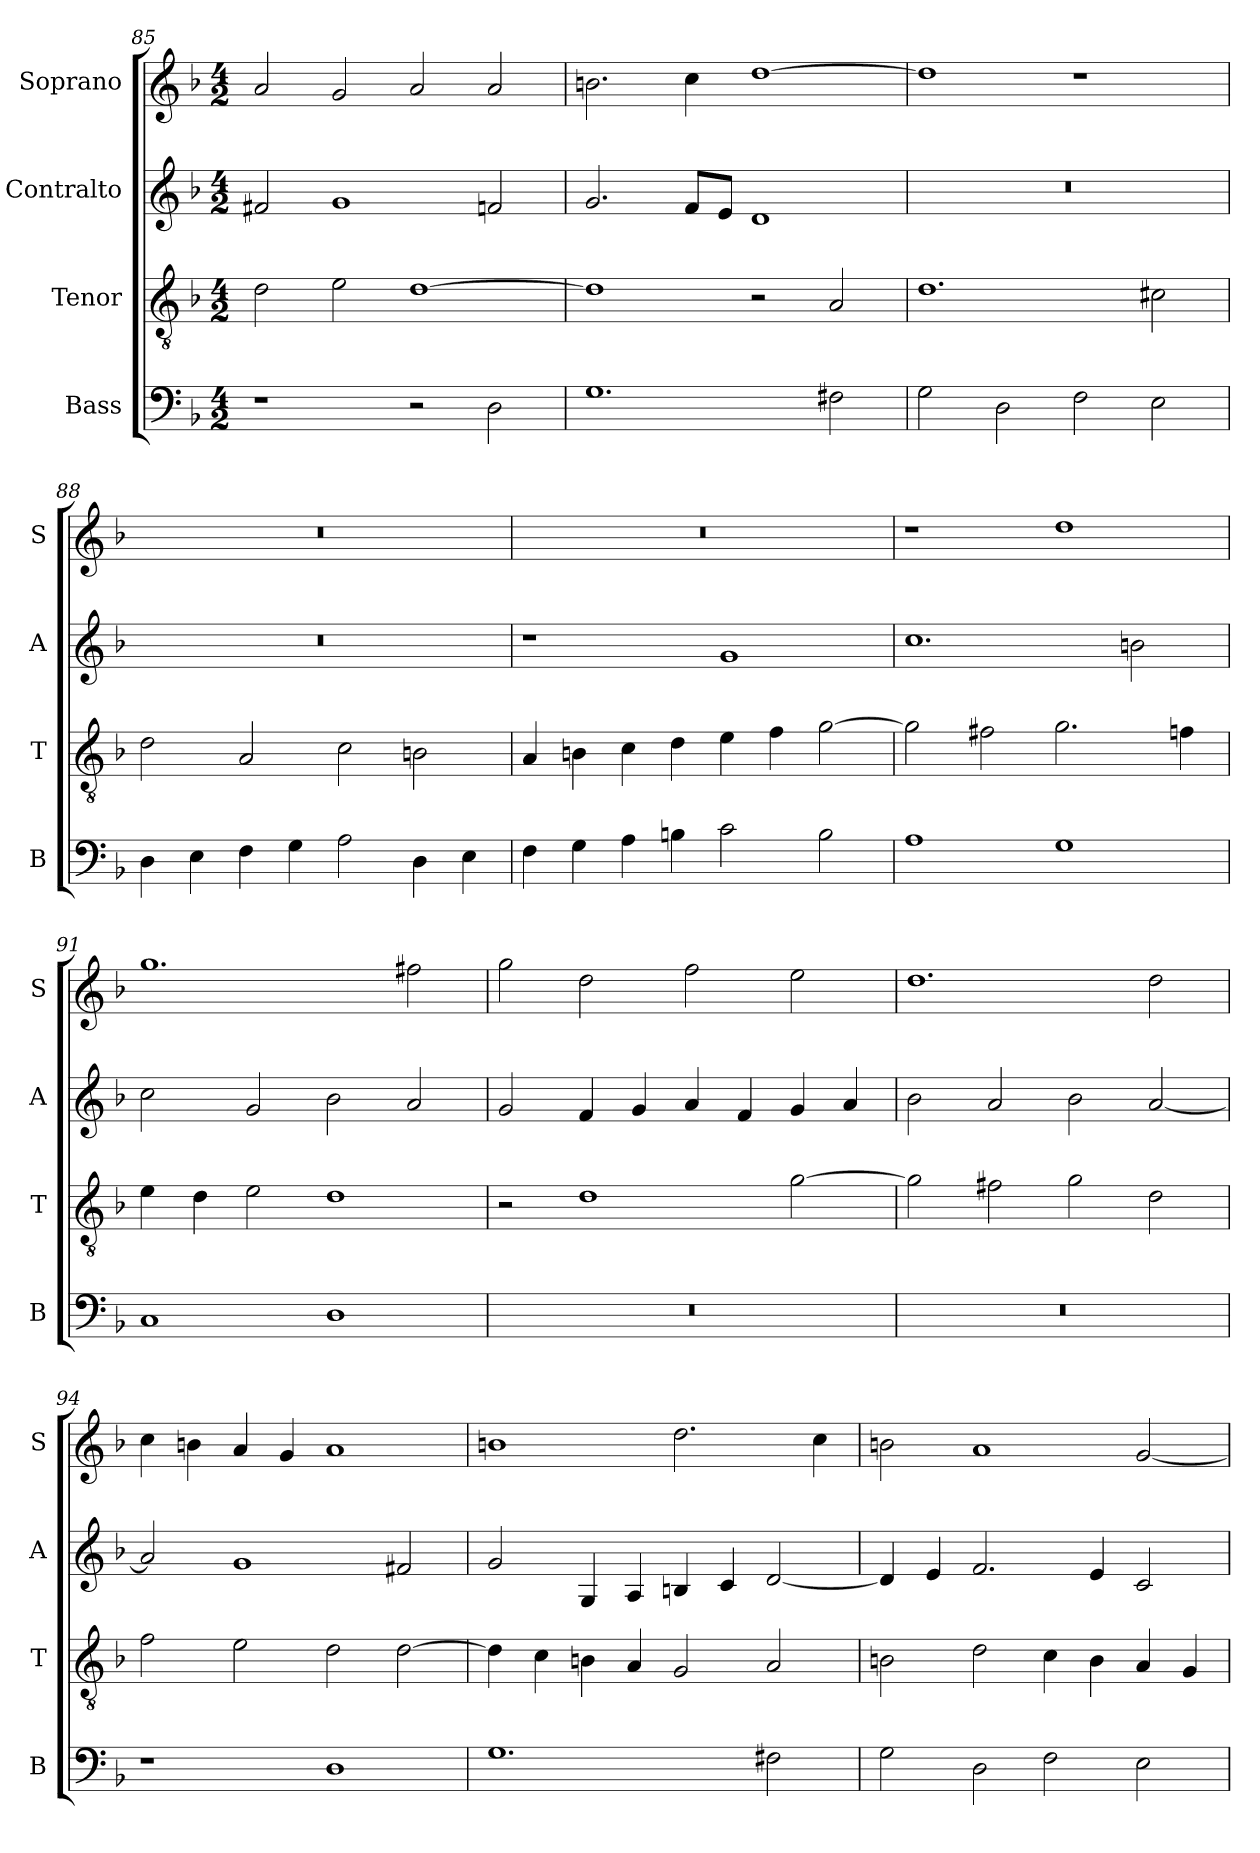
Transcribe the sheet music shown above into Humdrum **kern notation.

**kern	**kern	**kern	**kern
*part4	*part3	*part2	*part1
*staff4	*staff3	*staff2	*staff1
*I"Bass	*I"Tenor	*I"Contralto	*I"Soprano
*I'B	*I'T	*I'A	*I'S
*clefF4	*clefGv2	*clefG2	*clefG2
*k[b-]	*k[b-]	*k[b-]	*k[b-]
*M4/2	*M4/2	*M4/2	*M4/2
=85	=85	=85	=85
1r	2d	2f#X	2a
.	2e	1g	2g
2r	[1d	.	2a
2D	.	2fn	2a
=86	=86	=86	=86
1.G	1d]	2.g	2.bn
.	.	8f/L	4cc
.	.	8e/J	.
.	2r	1d	[1dd
2F#X	2A	.	.
=87	=87	=87	=87
2G	1.d	0r	1dd]
2D	.	.	.
2F	.	.	1r
2E	2c#X	.	.
=88	=88	=88	=88
4D	2d	0r	0r
4E	.	.	.
4F	2A	.	.
4G	.	.	.
2A	2c	.	.
4D	2Bn	.	.
4E	.	.	.
=89	=89	=89	=89
4F	4A	1r	0r
4G	4Bn	.	.
4A	4c	.	.
4Bn	4d	.	.
2c	4e	1g	.
.	4f	.	.
2B	[2g	.	.
=90	=90	=90	=90
1A	2g]	1.cc	1r
.	2f#X	.	.
1G	2.g	.	1dd
.	.	2bn	.
.	4fn	.	.
=91	=91	=91	=91
1C	4e	2cc	1.gg
.	4d	.	.
.	2e	2g	.
1D	1d	2b-	.
.	.	2a	2ff#X
=92	=92	=92	=92
0r	2r	2g	2gg
.	1d	4f	2dd
.	.	4g	.
.	.	4a	2ff
.	.	4f	.
.	[2g	4g	2ee
.	.	4a	.
=93	=93	=93	=93
0r	2g]	2b-	1.dd
.	2f#X	2a	.
.	2g	2b-	.
.	2d	[2a	2dd
=94	=94	=94	=94
1r	2f	2a]	4cc
.	.	.	4bn
.	2e	1g	4a
.	.	.	4g
1D	2d	.	1a
.	[2d	2f#X	.
=95	=95	=95	=95
1.G	4d]	2g	1bn
.	4c	.	.
.	4Bn	4G	.
.	4A	4A	.
.	2G	4Bn	2.dd
.	.	4c	.
2F#X	2A	[2d	.
.	.	.	4cc
=96	=96	=96	=96
2G	2Bn	4d]	2bn
.	.	4e	.
2D	2d	2.f	1a
2F	4c	.	.
.	4B	4e	.
2E	4A	2c	[2g
.	4G	.	.
=	=	=	=
*-	*-	*-	*-
